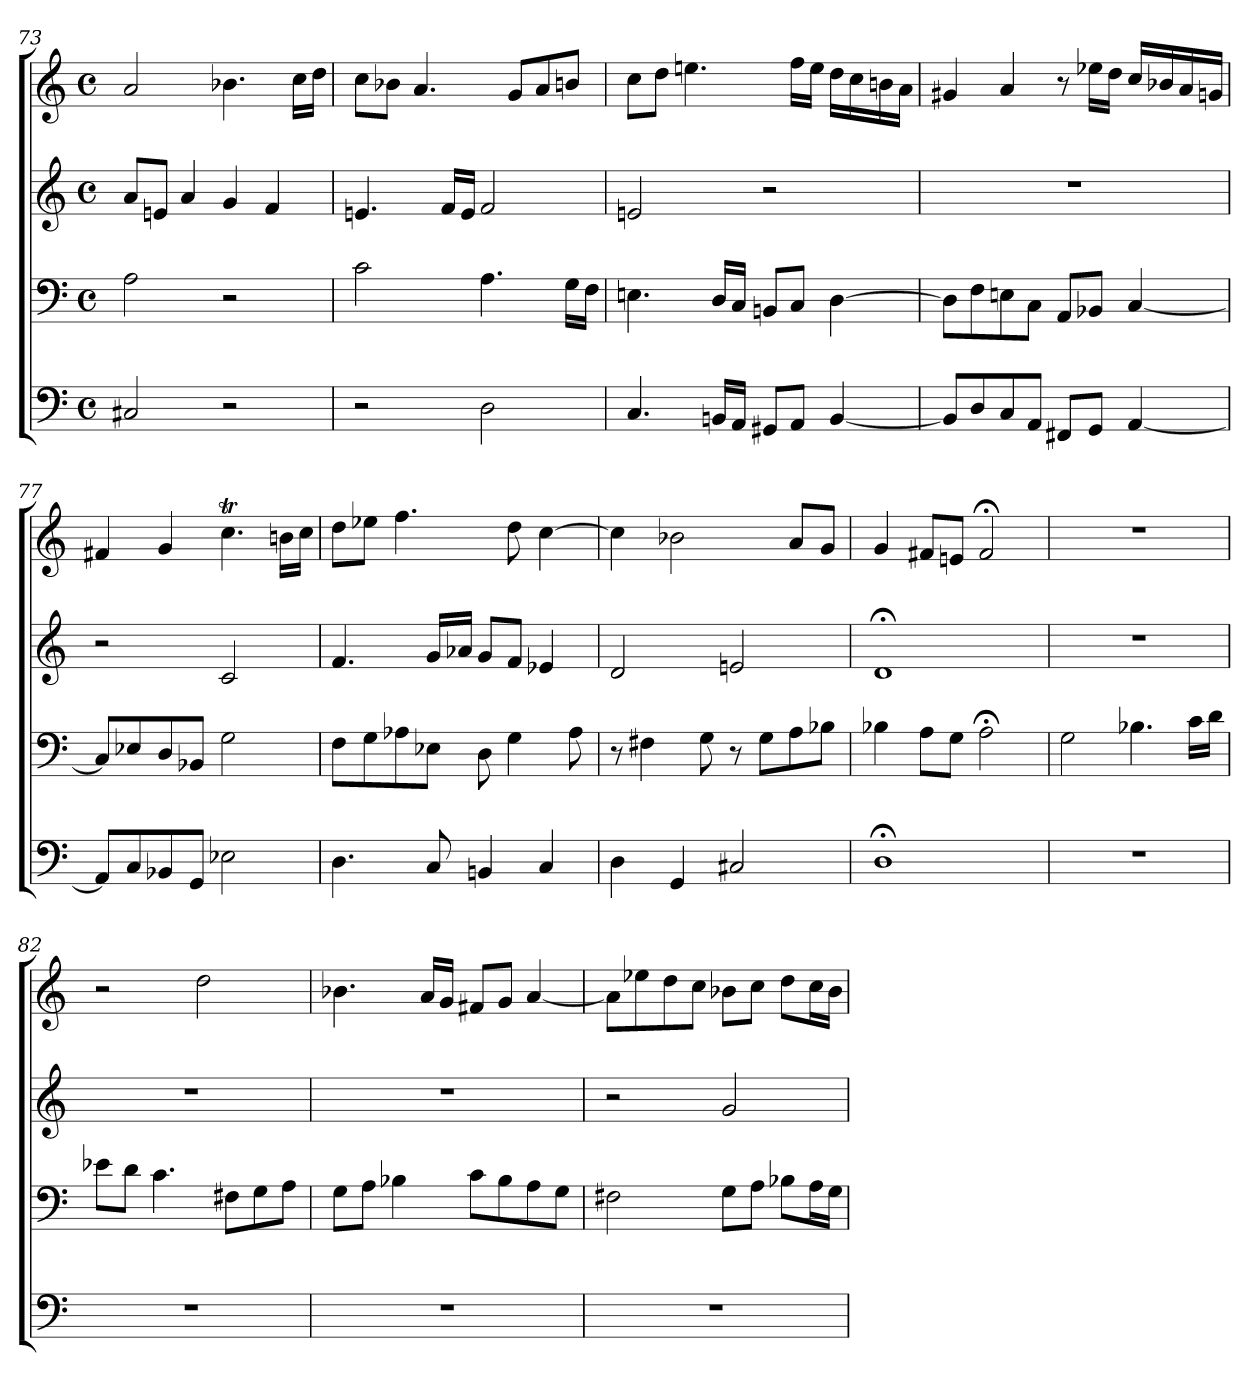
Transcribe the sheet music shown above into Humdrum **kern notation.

**kern	**kern	**kern	**kern
*part4	*part3	*part2	*part1
*staff4	*staff3	*staff2	*staff1
*clefF4	*clefF4	*clefG2	*clefG2
*M4/4	*M4/4	*M4/4	*M4/4
*met(c)	*met(c)	*met(c)	*met(c)
=73	=73	=73	=73
2C#/	2A\	8a/L	2a/
.	.	8en/J	.
.	.	4a/	.
2r	2r	4g/	4.b-\
.	.	4f/	.
.	.	.	16cc\LL
.	.	.	16dd\JJ
=74	=74	=74	=74
2r	2c\	4.en/	8cc\L
.	.	.	8b-\J
.	.	.	4.a/
.	.	16f/LL	.
.	.	16e/JJ	.
2D\	4.A\	2f/	.
.	.	.	8g/L
.	.	.	8a/
.	16G\LL	.	8bn/J
.	16F\JJ	.	.
!!LO:LB:g=z
=75	=75	=75	=75
4.C/	4.En\	2en/	8cc\L
.	.	.	8dd\J
.	.	.	4.een\
16BBn/LL	16D/LL	.	.
16AA/JJ	16C/JJ	.	.
8GG#/L	8BBn/L	2r	.
8AA/J	8C/J	.	16ff\LL
.	.	.	16ee\JJ
[4BB/	[4D\	.	16dd\LL
.	.	.	16cc\
.	.	.	16bn\
.	.	.	16a\JJ
=76	=76	=76	=76
8BB/L]	8D\L]	1r	4g#/
8D/	8F\	.	.
8C/	8En\	.	4a/
8AA/J	8C\J	.	.
8FF#/L	8AA/L	.	8r
8GG/J	8BB-/J	.	16ee-\LL
.	.	.	16dd\JJ
[4AA/	[4C/	.	16cc/LL
.	.	.	16b-/
.	.	.	16a/
.	.	.	16gn/JJ
=77	=77	=77	=77
8AA/L]	8C/L]	2r	4f#/
8C/	8E-/	.	.
8BB-/	8D/	.	4g/
8GG/J	8BB-/J	.	.
2E-\	2G\	2c/	4.ccT\
.	.	.	16bn\LL
.	.	.	16cc\JJ
=78	=78	=78	=78
4.D\	8F\L	4.f/	8dd\L
.	8G\	.	8ee-\J
.	8A-\	.	4.ff\
8C/	8E-\J	16g/LL	.
.	.	16a-/JJ	.
4BBn/	8D\	8g/L	.
.	4G\	8f/J	8dd\
4C/	.	4e-/	[4cc\
.	8A-\	.	.
!!LO:LB:g=z
=79	=79	=79	=79
4D\	8r	2d/	4cc\]
.	4F#\	.	.
4GG/	.	.	2b-\
.	8G\	.	.
2C#/	8r	2en/	.
.	8G\L	.	.
.	8A\	.	8a/L
.	8B-\J	.	8g/J
=80	=80	=80	=80
1D;<	4B-\	1d;<	4g/
.	8A\L	.	8f#/L
.	8G\J	.	8en/J
.	2A;<\	.	2f#;</
=81	=81	=81	=81
1r	2G\	1r	1r
.	4.B-\	.	.
.	16c\LL	.	.
.	16d\JJ	.	.
=82	=82	=82	=82
1r	8e-\L	1r	2r
.	8d\J	.	.
.	4.c\	.	.
.	.	.	2dd\
.	8F#\L	.	.
.	8G\	.	.
.	8A\J	.	.
!!LO:LB:g=z
=83	=83	=83	=83
1r	8G\L	1r	4.b-\
.	8A\J	.	.
.	4B-\	.	.
.	.	.	16a/LL
.	.	.	16g/JJ
.	8c\L	.	8f#/L
.	8B-\	.	8g/J
.	8A\	.	[4a/
.	8G\J	.	.
=84	=84	=84	=84
1r	2F#\	2r	8a\L]
.	.	.	8ee-\
.	.	.	8dd\
.	.	.	8cc\J
.	8G\L	2g/	8b-\L
.	8A\J	.	8cc\J
.	8B-\L	.	8dd\L
.	16A\L	.	16cc\L
.	16G\JJ	.	16b-\JJ
=	=	=	=
*-	*-	*-	*-
